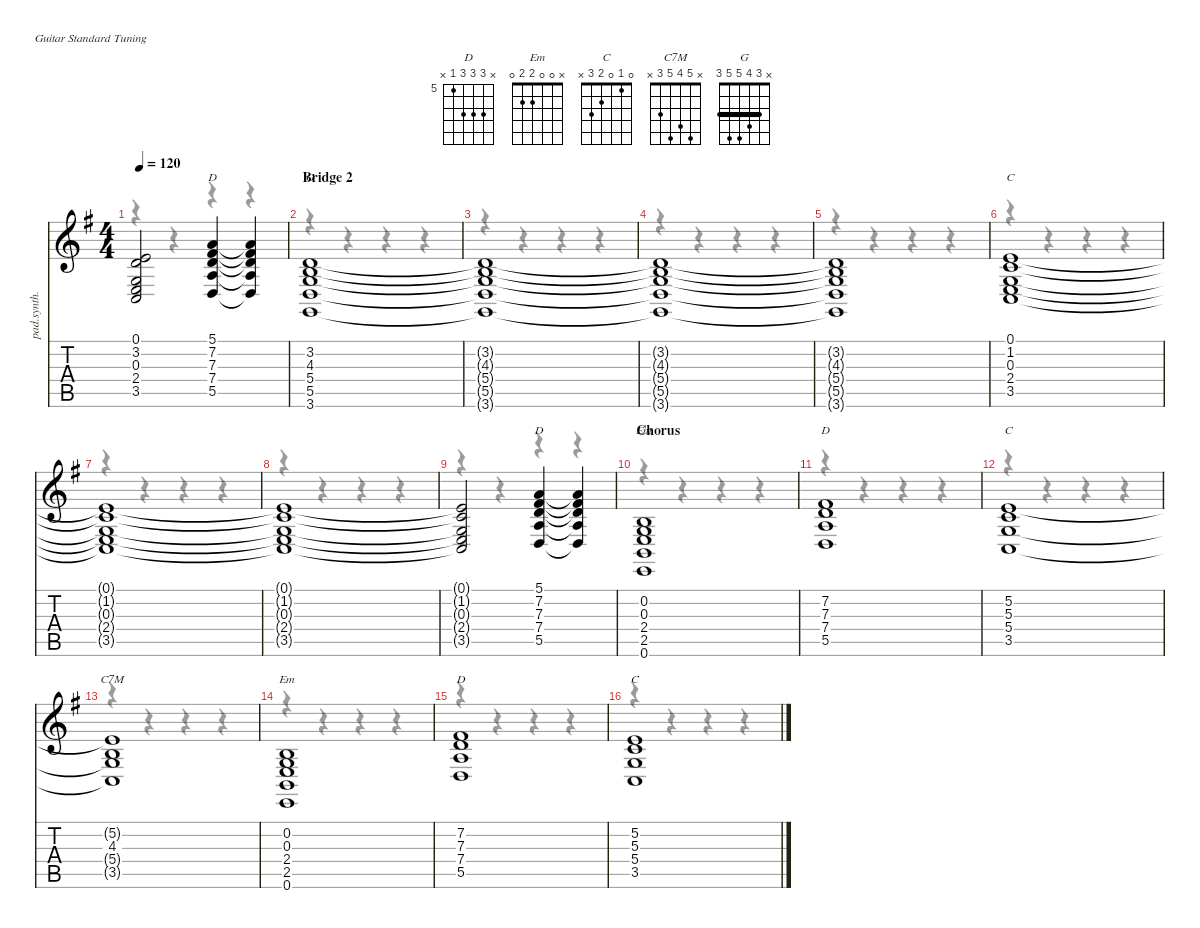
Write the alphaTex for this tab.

\defaultSystemsLayout 4
\hideDynamics
\bracketExtendMode nobrackets
\track ("Pad (Staff 1)" "pad.synth.") {instrument pad2warm}
\staff {score tabs}
\tuning (E4 B3 G3 D3 A2 E2)
\chord ("D" 5 7 7 7 5 x) {firstfret 5 barre 5}
\chord ("Em" x 0 0 2 2 0)
\chord ("C" x 5 5 5 3 x)
\chord ("C7M" x 5 4 5 3 x)
\chord ("G" x 3 4 5 5 3) {barre 3}
\chord ("D" x 7 7 7 5 x) {firstfret 5}
\chord ("C" 0 1 0 2 3 x)
\voice
\ts (4 4)
\tempo 120
\clef g2
\ks g
(0.1{t acc forcenatural} 3.2{t acc forcenatural} 0.3{t acc forcenatural} 2.4{t acc forcenatural} 3.5{t acc forcenatural}).2{dy mf} (5.1{acc forcenatural} 7.2{acc #} 7.3{acc forcenatural} 7.4{acc forcenatural} 5.5{acc forcenatural}).4{ch "D"} (5.1{t acc forcenatural} 7.2{t acc #} 7.3{t acc forcenatural} 7.4{t acc forcenatural} 5.5{t acc forcenatural}).4 |
\section ("" "Bridge 2")
(3.2{acc forcenatural} 4.3{acc forcenatural} 5.4{acc forcenatural} 5.5{acc forcenatural} 3.6{acc forcenatural}).1{ch "G"} |
(3.2{t acc forcenatural} 4.3{t acc forcenatural} 5.4{t acc forcenatural} 5.5{t acc forcenatural} 3.6{t acc forcenatural}).1 |
(3.2{t acc forcenatural} 4.3{t acc forcenatural} 5.4{t acc forcenatural} 5.5{t acc forcenatural} 3.6{t acc forcenatural}).1 |
(3.2{t acc forcenatural} 4.3{t acc forcenatural} 5.4{t acc forcenatural} 5.5{t acc forcenatural} 3.6{t acc forcenatural}).1 |
(0.1{acc forcenatural} 1.2{acc forcenatural} 0.3{acc forcenatural} 2.4{acc forcenatural} 3.5{acc forcenatural}).1{ch "C"} |
(0.1{t acc forcenatural} 1.2{t acc forcenatural} 0.3{t acc forcenatural} 2.4{t acc forcenatural} 3.5{t acc forcenatural}).1 |
(0.1{t acc forcenatural} 1.2{t acc forcenatural} 0.3{t acc forcenatural} 2.4{t acc forcenatural} 3.5{t acc forcenatural}).1 |
(0.1{t acc forcenatural} 1.2{t acc forcenatural} 0.3{t acc forcenatural} 2.4{t acc forcenatural} 3.5{t acc forcenatural}).2 (5.1{acc forcenatural} 7.2{acc #} 7.3{acc forcenatural} 7.4{acc forcenatural} 5.5{acc forcenatural}).4{ch "D"} (5.1{t acc forcenatural} 7.2{t acc #} 7.3{t acc forcenatural} 7.4{t acc forcenatural} 5.5{t acc forcenatural}).4 |
\section ("" "Chorus")
(0.2{acc forcenatural} 0.3{acc forcenatural} 2.4{acc forcenatural} 2.5{acc forcenatural} 0.6{acc forcenatural}).1{ch "Em"} |
(7.2{acc #} 7.3{acc forcenatural} 7.4{acc forcenatural} 5.5{acc forcenatural}).1{ch "D"} |
(5.2{acc forcenatural} 5.3{acc forcenatural} 5.4{acc forcenatural} 3.5{acc forcenatural}).1{ch "C"} |
(5.2{t acc forcenatural} 4.3{acc forcenatural} 5.4{t acc forcenatural} 3.5{t acc forcenatural}).1{ch "C7M"} |
(0.2{acc forcenatural} 0.3{acc forcenatural} 2.4{acc forcenatural} 2.5{acc forcenatural} 0.6{acc forcenatural}).1{ch "Em"} |
(7.2{acc #} 7.3{acc forcenatural} 7.4{acc forcenatural} 5.5{acc forcenatural}).1{ch "D"} |
(5.2{acc forcenatural} 5.3{acc forcenatural} 5.4{acc forcenatural} 3.5{acc forcenatural}).1{ch "C"}
\voice
\clef g2
\ottava regular
\simile none
\ks g
r.4{dy mf} r.4 r.4 r.4 |
r.4 r.4 r.4 r.4 |
r.4 r.4 r.4 r.4 |
r.4 r.4 r.4 r.4 |
r.4 r.4 r.4 r.4 |
r.4 r.4 r.4 r.4 |
r.4 r.4 r.4 r.4 |
r.4 r.4 r.4 r.4 |
r.4 r.4 r.4 r.4 |
r.4 r.4 r.4 r.4 |
r.4 r.4 r.4 r.4 |
r.4 r.4 r.4 r.4 |
r.4 r.4 r.4 r.4 |
r.4 r.4 r.4 r.4 |
r.4 r.4 r.4 r.4 |
r.4 r.4 r.4 r.4
